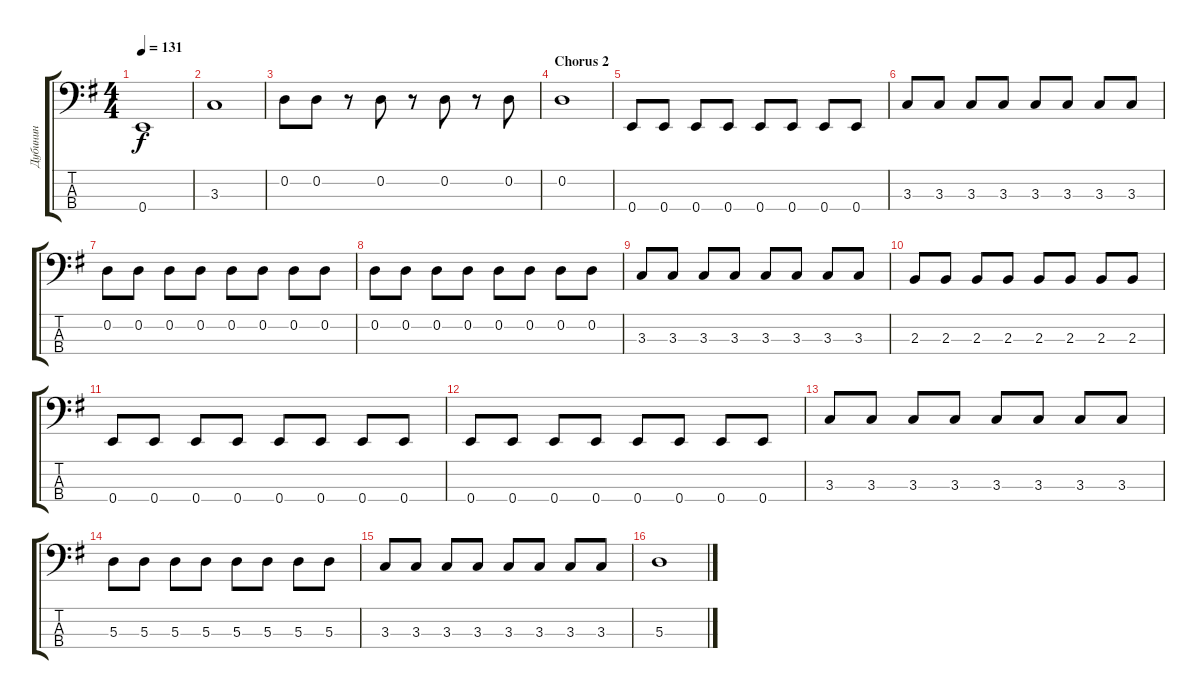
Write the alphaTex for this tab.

\track ("Дубинин" "Дубинин") {instrument electricbassfinger}
\staff {score tabs}
\tuning (G2 D2 A1 E1) {hide}
\ts (4 4)
\tempo 131
\clef f4
\ks g
0.4.1{dy f} |
3.3.1 |
0.2.8 0.2.8 r.8 0.2.8 r.8 0.2.8 r.8 0.2.8 |
\section ("" "Chorus 2")
0.2.1 |
0.4.8 0.4.8 0.4.8 0.4.8 0.4.8 0.4.8 0.4.8 0.4.8 |
3.3.8 3.3.8 3.3.8 3.3.8 3.3.8 3.3.8 3.3.8 3.3.8 |
0.2.8 0.2.8 0.2.8 0.2.8 0.2.8 0.2.8 0.2.8 0.2.8 |
0.2.8 0.2.8 0.2.8 0.2.8 0.2.8 0.2.8 0.2.8 0.2.8 |
3.3.8 3.3.8 3.3.8 3.3.8 3.3.8 3.3.8 3.3.8 3.3.8 |
2.3.8 2.3.8 2.3.8 2.3.8 2.3.8 2.3.8 2.3.8 2.3.8 |
0.4.8 0.4.8 0.4.8 0.4.8 0.4.8 0.4.8 0.4.8 0.4.8 |
0.4.8 0.4.8 0.4.8 0.4.8 0.4.8 0.4.8 0.4.8 0.4.8 |
3.3.8 3.3.8 3.3.8 3.3.8 3.3.8 3.3.8 3.3.8 3.3.8 |
5.3.8 5.3.8 5.3.8 5.3.8 5.3.8 5.3.8 5.3.8 5.3.8 |
3.3.8 3.3.8 3.3.8 3.3.8 3.3.8 3.3.8 3.3.8 3.3.8 |
5.3.1
